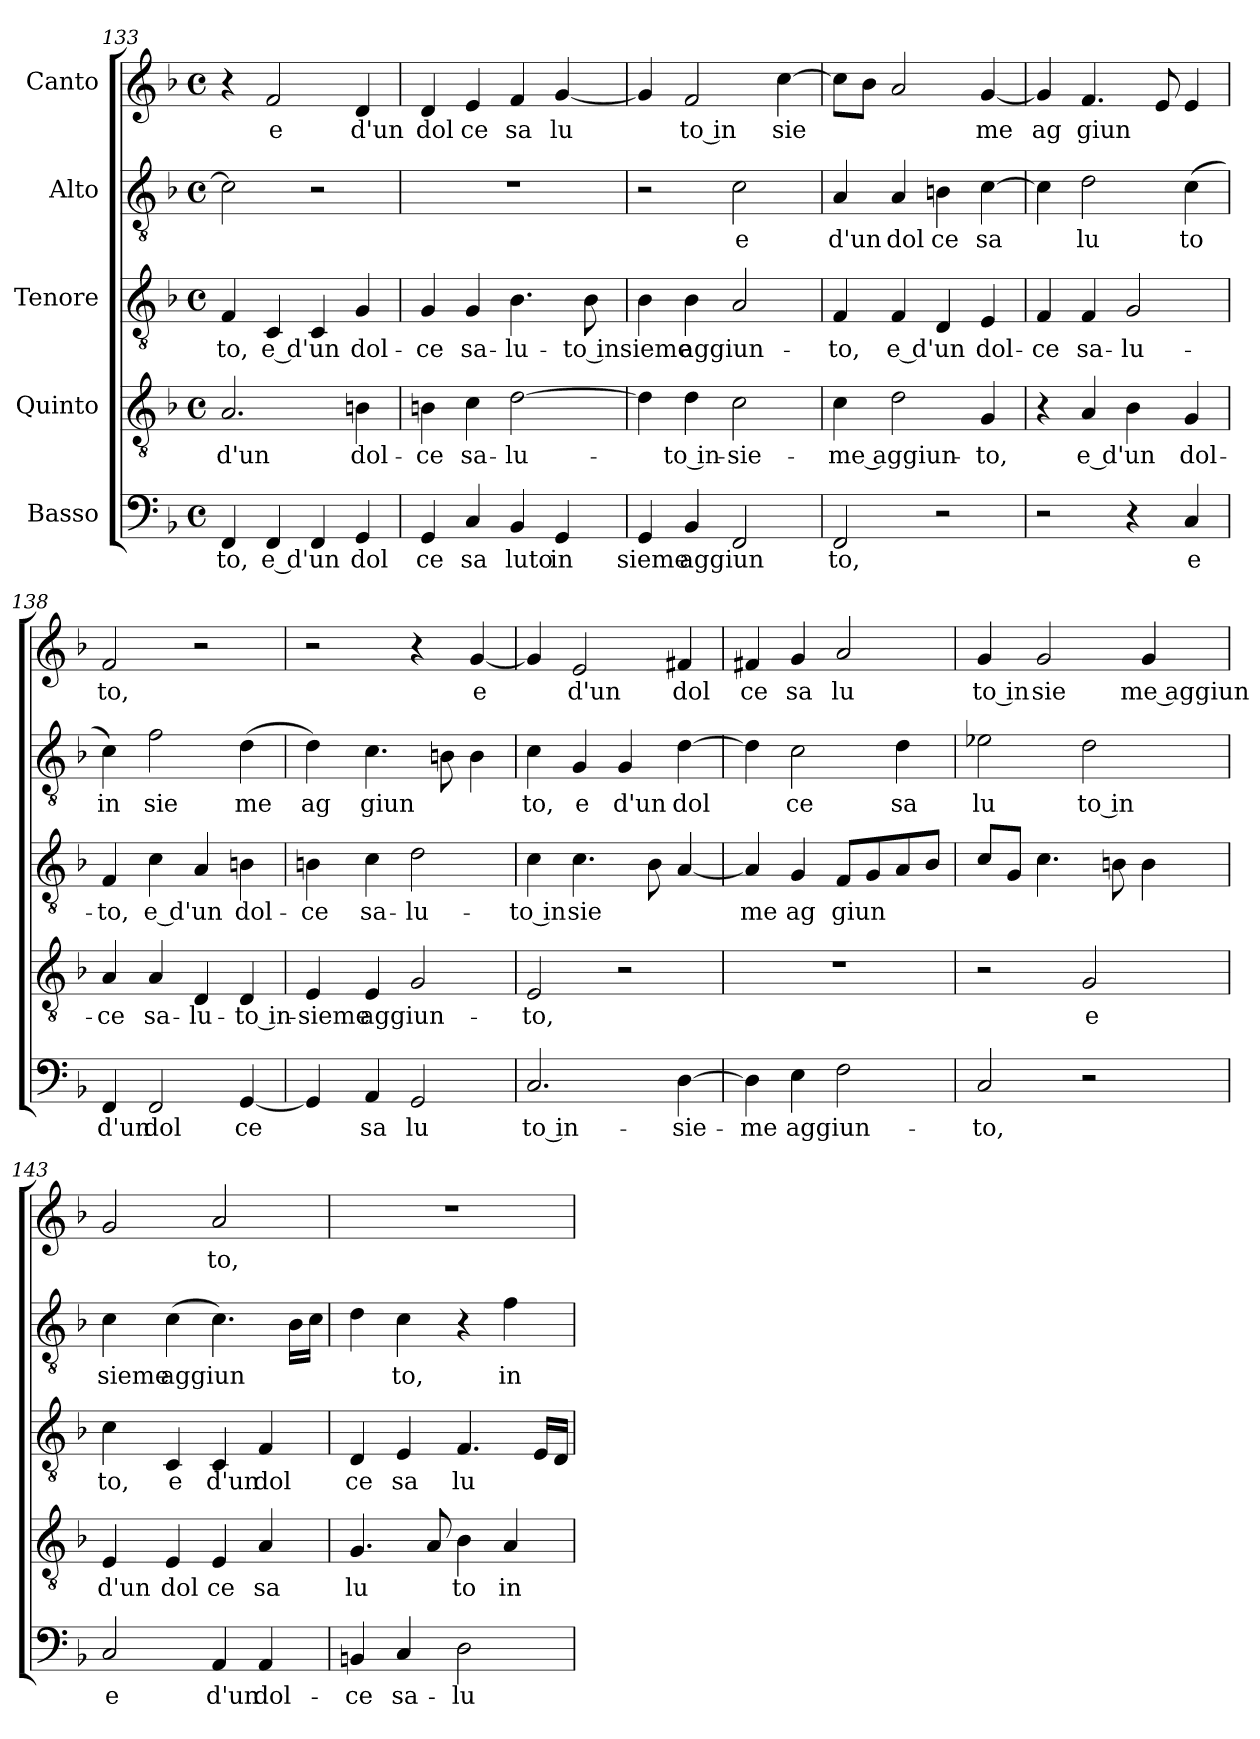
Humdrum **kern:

**kern	**text	**kern	**text	**kern	**text	**kern	**text	**kern	**text
*part5	*part5	*part4	*part4	*part3	*part3	*part2	*part2	*part1	*part1
*staff5	*staff5	*staff4	*staff4	*staff3	*staff3	*staff2	*staff2	*staff1	*staff1
*I"Basso	*	*I"Quinto	*	*I"Tenore	*	*I"Alto	*	*I"Canto	*
!!LO:LB:g=z
*clefF4	*	*clefGv2	*	*clefGv2	*	*clefGv2	*	*clefG2	*
*k[b-]	*	*k[b-]	*	*k[b-]	*	*k[b-]	*	*k[b-]	*
*F:	*	*F:	*	*F:	*	*F:	*	*F:	*
*M4/4	*	*M4/4	*	*M4/4	*	*M4/4	*	*M4/4	*
*met(c)	*	*met(c)	*	*met(c)	*	*met(c)	*	*met(c)	*
=133	=133	=133	=133	=133	=133	=133	=133	=133	=133
!	!LO:LY:b:cj	!	!LO:LY:b:cj	!	!LO:LY:b:cj	!	!	!	!
4FF/	to,	2.A/	d'un	4F/	-to,	2c\]	.	4r	.
!	!LO:LY:b:cj	!	!	!	!LO:LY:b:cj	!	!	!	!LO:LY:b:cj
4FF/	e d'un	.	.	4C/	e d'un	.	.	2f/	e
4FF/	.	.	.	4C/	.	2r	.	.	.
!	!LO:LY:b:cj	!	!LO:LY:b:cj	!	!LO:LY:b:cj	!	!	!	!LO:LY:b:cj
4GG/	dol	4Bn\	dol-	4G/	dol-	.	.	4d/	d'un
=134	=134	=134	=134	=134	=134	=134	=134	=134	=134
!	!LO:LY:b:cj	!	!LO:LY:b:cj	!	!LO:LY:b:cj	!	!	!	!LO:LY:b:cj
4GG/	ce	4Bn\	-ce	4G/	-ce	1r	.	4d/	dol
!	!LO:LY:b:cj	!	!LO:LY:b:cj	!	!LO:LY:b:cj	!	!	!	!LO:LY:b:cj
4C/	sa	4c\	sa-	4G/	sa-	.	.	4e/	ce
!	!LO:LY:b:cj	!	!LO:LY:b:cj	!	!LO:LY:b:cj	!	!	!	!LO:LY:b:cj
4BB-/	luto	[>2d\	-lu-	4.B-\	-lu-	.	.	4f/	sa
!	!LO:LY:b	!	!	!	!	!	!	!	!LO:LY:b:cj
4GG/	in	.	.	.	.	.	.	[<4g/	lu
!	!	!	!	!	!LO:LY:b:rj	!	!	!	!
.	.	.	.	8B-\	-to insieme	.	.	.	.
=135	=135	=135	=135	=135	=135	=135	=135	=135	=135
!	!LO:LY:b	!	!	!	!	!	!	!	!
4GG/	sieme	4d\]	.	4B-\	.	2r	.	4g/]	.
!	!LO:LY:b	!	!LO:LY:b:rj	!	!LO:LY:b	!	!	!	!LO:LY:b:rj
4BB-/	aggiun	4d\)	-to in-	(<4B-\	aggiun-	.	.	2f/	to in
!	!	!	!LO:LY:b:cj	!	!	!	!LO:LY:b:cj	!	!
2FF/	.	2c\	-sie-	2A/	.	2c\	e	.	.
!	!	!	!	!	!	!	!	!	!LO:LY:b
.	.	.	.	.	.	.	.	[>4cc\	sie
=136	=136	=136	=136	=136	=136	=136	=136	=136	=136
!	!LO:LY:b:cj	!	!LO:LY:b:rj	!	!LO:LY:b:cj	!	!LO:LY:b:cj	!	!
2FF/	to,	4c\	-me aggiun-	4F/	-to,	4A/	d'un	8cc\L]	.
.	.	.	.	.	.	.	.	8b-\J	.
!	!	!	!	!	!LO:LY:b:cj	!	!LO:LY:b:cj	!	!
.	.	2d\	.	4F/	e d'un	4A/	dol	2a/	.
!	!	!	!	!	!	!	!LO:LY:b:cj	!	!
2r	.	.	.	4D/	.	4Bn\	ce	.	.
!	!	!	!LO:LY:b:cj	!	!LO:LY:b:cj	!	!LO:LY:b:cj	!	!LO:LY:b
.	.	4G/	-to,	4E/	dol-	[>4c\	sa	[<4g/	me
=137	=137	=137	=137	=137	=137	=137	=137	=137	=137
!	!	!	!	!	!LO:LY:b:cj	!	!	!	!LO:LY:b:cj
2r	.	4r	.	4F/	-ce	4c\]	.	4g/]	ag
!	!	!	!LO:LY:b:cj	!	!LO:LY:b:cj	!	!LO:LY:b:cj	!	!LO:LY:b
.	.	4A/	e d'un	4F/	sa-	2d\	lu	4.f/	giun
!	!	!	!	!	!LO:LY:b:cj	!	!	!	!
4r	.	4B-\	.	2G/	-lu-	.	.	.	.
.	.	.	.	.	.	.	.	8e/	.
!	!LO:LY:b:cj	!	!LO:LY:b:cj	!	!	!	!LO:LY:b:cj	!	!
4C/	e	4G/	dol-	.	.	(<4c\	to	4e/	.
=138	=138	=138	=138	=138	=138	=138	=138	=138	=138
!	!LO:LY:b:cj	!	!LO:LY:b:cj	!	!LO:LY:b:cj	!	!LO:LY:b:rj	!	!LO:LY:b:cj
4FF/	d'un	4A/	-ce	4F/	-to,	4c\)	in	2f/	to,
!	!LO:LY:b:cj	!	!LO:LY:b:cj	!	!LO:LY:b:cj	!	!LO:LY:b:cj	!	!
2FF/	dol	4A/	sa-	4c\	e d'un	2f\	sie	.	.
!	!	!	!LO:LY:b:cj	!	!	!	!	!	!
.	.	4D/	-lu-	4A/	.	.	.	2r	.
!	!LO:LY:b:cj	!	!LO:LY:b:rj	!	!LO:LY:b:cj	!	!LO:LY:b	!	!
[<4GG/	ce	4D/	-to in-	4Bn\	dol-	(<4d\	me	.	.
=139	=139	=139	=139	=139	=139	=139	=139	=139	=139
!	!	!	!LO:LY:b	!	!LO:LY:b:cj	!	!LO:LY:b:cj	!	!
4GG/]	.	4E/	-sieme	4Bn\	-ce	4d\)	ag	2r	.
!	!LO:LY:b:cj	!	!LO:LY:b	!	!LO:LY:b:cj	!	!LO:LY:b	!	!
4AA/	sa	4E/	aggiun-	4c\	sa-	4.c\	giun	.	.
!	!LO:LY:b:cj	!	!	!	!LO:LY:b:cj	!	!	!	!
2GG/	lu	2G/	.	2d\	-lu-	.	.	4r	.
.	.	.	.	.	.	8B\	.	.	.
!	!	!	!	!	!	!	!	!	!LO:LY:b:cj
.	.	.	.	.	.	4B\	.	[>4g/	e
!!LO:PB:g=z
=140	=140	=140	=140	=140	=140	=140	=140	=140	=140
!	!LO:LY:b:rj	!	!LO:LY:b:cj	!	!LO:LY:b:rj	!	!LO:LY:b:cj	!	!
2.C/	to in-	2E/	-to,	4c\	-to in	4c\	to,	4g/]	.
!	!	!	!	!	!LO:LY:b	!	!LO:LY:b:cj	!	!LO:LY:b:cj
.	.	.	.	4.c\	sie	4G/	e	2e/	d'un
!	!	!	!	!	!	!	!LO:LY:b:cj	!	!
.	.	2r	.	.	.	4G/	d'un	.	.
.	.	.	.	8B-\	.	.	.	.	.
!	!LO:LY:b	!	!	!	!	!	!LO:LY:b	!	!LO:LY:b:cj
[>4D\	-sie-	.	.	[<4A/	.	[>4d\	dol	4f#X/	dol
=141	=141	=141	=141	=141	=141	=141	=141	=141	=141
!	!LO:LY:b	!	!	!	!LO:LY:b	!	!	!	!LO:LY:b:cj
4D\]	-me	1r	.	4A/]	me	4d\]	.	4f#X/	ce
!	!LO:LY:b	!	!	!	!LO:LY:b	!	!LO:LY:b:cj	!	!LO:LY:b:cj
4E\	aggiun-	.	.	4G/	ag	2c\	ce	4g/	sa
!	!	!	!	!	!LO:LY:b	!	!	!	!LO:LY:b:cj
2F\	.	.	.	8F/L	giun	.	.	2a/	lu
.	.	.	.	8G/	.	.	.	.	.
!	!	!	!	!	!	!	!LO:LY:b:cj	!	!
.	.	.	.	8A/	.	4d\	sa	.	.
.	.	.	.	8B-/J	.	.	.	.	.
=142	=142	=142	=142	=142	=142	=142	=142	=142	=142
!	!LO:LY:b:cj	!	!	!	!	!	!LO:LY:b:cj	!	!LO:LY:b:rj
2C/	-to,	2r	.	8c/L	.	2e-X\	lu	4g/	to in
.	.	.	.	8G/J	.	.	.	.	.
!	!	!	!	!	!	!	!	!	!LO:LY:b:cj
.	.	.	.	4.c\	.	.	.	2g/	sie
!	!	!	!LO:LY:b:cj	!	!	!	!LO:LY:b:rj	!	!
2r	.	2G/	e	.	.	2d\	to in	.	.
.	.	.	.	8B\	.	.	.	.	.
!	!	!	!	!	!	!	!	!	!LO:LY:b:rj
.	.	.	.	4B\	.	.	.	4g/	me aggiun
=143	=143	=143	=143	=143	=143	=143	=143	=143	=143
!	!LO:LY:b:cj	!	!LO:LY:b:cj	!	!LO:LY:b:cj	!	!LO:LY:b	!	!
2C/	e	4E/	d'un	4c\	to,	4c\	sieme	2g/	.
!	!	!	!LO:LY:b:cj	!	!LO:LY:b:cj	!	!LO:LY:b	!	!
.	.	4E/	dol	4C/	e	(<4c\	aggiun	.	.
!	!LO:LY:b:cj	!	!LO:LY:b:cj	!	!LO:LY:b:cj	!	!	!	!LO:LY:b:cj
4AA/	d'un	4E/	ce	4C/	d'un	4.c\)	.	2a/	to,
!	!LO:LY:b:cj	!	!LO:LY:b:cj	!	!LO:LY:b:cj	!	!	!	!
4AA/	dol-	4A/	sa	4F/	dol	.	.	.	.
.	.	.	.	.	.	16B-\L	.	.	.
.	.	.	.	.	.	16c\J	.	.	.
=144	=144	=144	=144	=144	=144	=144	=144	=144	=144
!	!LO:LY:b:cj	!	!LO:LY:b:cj	!	!LO:LY:b:cj	!	!	!	!
4BBn/	-ce	4.G/	lu	4D/	ce	4d\	.	1r	.
!	!LO:LY:b:cj	!	!	!	!LO:LY:b:cj	!	!LO:LY:b:cj	!	!
4C/	sa-	.	.	4E/	sa	4c\	to,	.	.
.	.	8A/	.	.	.	.	.	.	.
!	!LO:LY:b:cj	!	!LO:LY:b	!	!LO:LY:b:cj	!	!	!	!
2D\	-lu-	4B-\	to	4.F/	lu	4r	.	.	.
!	!	!	!LO:LY:b	!	!	!	!LO:LY:b:cj	!	!
.	.	4A/	in	.	.	4f\	in	.	.
.	.	.	.	16E/L	.	.	.	.	.
.	.	.	.	16D/J	.	.	.	.	.
=	=	=	=	=	=	=	=	=	=
*-	*-	*-	*-	*-	*-	*-	*-	*-	*-
